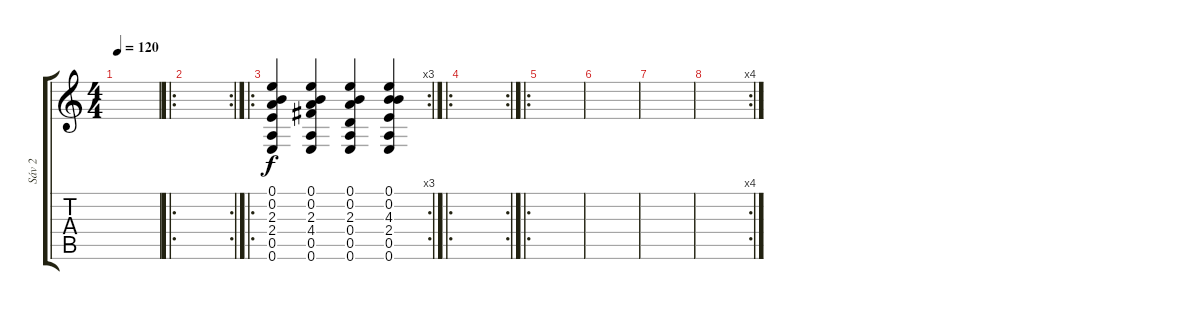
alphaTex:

\track ("Sáv 2" "Sáv 2") {instrument overdrivenguitar}
\staff {score tabs}
\tuning (E4 B3 G3 D3 A2 E2) {hide}
\ts (4 4)
\tempo 120
\clef g2
\ks c
|
\ro
\rc 2
|
\ro
\rc 3
(0.1 0.2 2.3 2.4 0.5 0.6).4 (0.1 0.2 2.3 4.4 0.5 0.6).4 (0.1 0.2 2.3 0.4 0.5 0.6).4 (0.1 0.2 4.3 2.4 0.5 0.6).4 |
\ro
\rc 2
|
\ro
|
|
|
\rc 4
